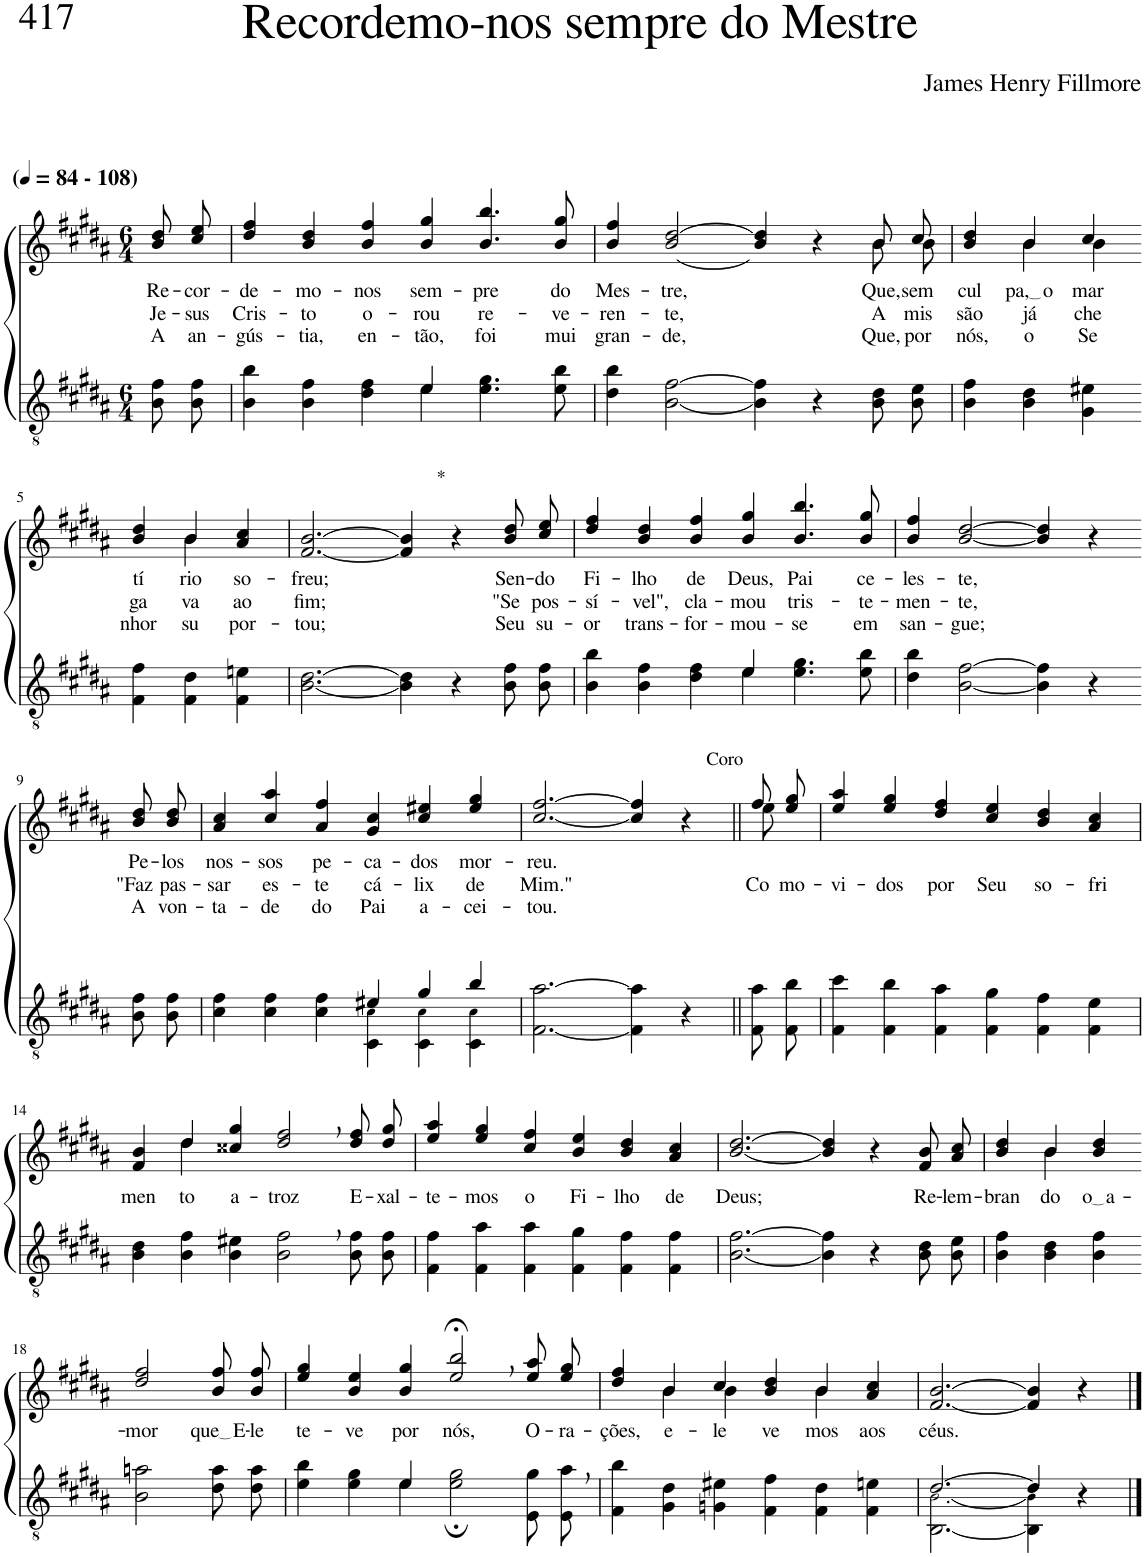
**kern	**kern	**text	**text	**text
*part2	*part1	*part1	*part1	*part1
*staff2	*staff1	*staff1	*staff1	*staff1
*I"Parte III e IV	*I"Parte I e II	*	*	*
*clefGv2	*clefG2	*	*	*
*Trd5c9	*Trd5c9	*	*	*
*k[f#c#g#d#a#]	*k[f#c#g#d#a#]	*	*	*
*M6/4	*M6/4	*	*	*
*MM84	*MM84	*	*	*
=1	=1	=1	=1	=1
!	!LO:TX:a:B:t=(	!	!	!
!	!LO:TX:a:B:t=- 108)	!	!	!
!	!	!LO:LY:b	!LO:LY:b	!LO:LY:b
8B\ 8f#\L	8b\ 8dd#\L	Re-	Je-	A
!	!	!LO:LY:b	!LO:LY:b	!LO:LY:b
8B\ 8f#\J	8cc#\ 8ee\J	-cor-	-sus	an-
=2	=2	=2	=2	=2
*^	*	*	*	*
!	!	!	!LO:LY:b	!LO:LY:b	!LO:LY:b
4B\ 4b\	2.ryy	4dd#/ 4ff#/	-de-	Cris-	-gús-
!	!	!	!LO:LY:b	!LO:LY:b	!LO:LY:b
4B\ 4f#\	.	4b/ 4dd#/	-mo-	-to	-tia,
!	!	!	!LO:LY:b	!LO:LY:b	!LO:LY:b
4d#\ 4f#\	.	4b/ 4ff#/	-nos	o-	en-
!	!	!	!LO:LY:b	!LO:LY:b	!LO:LY:b
4e\	4e/	4b/ 4gg#/	sem-	-rou	-tão,
!	!	!	!LO:LY:b	!LO:LY:b	!LO:LY:b
4.e\ 4.g#\	2ryy	4.b/ 4.bb/	-pre	re-	foi
!	!	!	!LO:LY:b	!LO:LY:b	!LO:LY:b
8e\ 8b\	.	8b/ 8gg#/	do	-ve-	mui
*v	*v	*	*	*	*
=3	=3	=3	=3	=3
!	!	!LO:LY:b	!LO:LY:b	!LO:LY:b
*	*^	*	*	*
4d#\ 4b\	4b/ 4ff#/	4ryy	Mes-	-ren-	gran-
!	!	!	!LO:LY:b	!LO:LY:b	!LO:LY:b
*	*v	*v	*	*	*
[2B\ [2f#\	[2b/ [2dd#/	-tre,	-te,	-de,
4B\] 4f#\]	4b/] 4dd#/]	.	.	.
4r	4r	.	.	.
*	*^	*	*	*
!	!	!	!LO:LY:b	!LO:LY:b	!LO:LY:b
8B\ 8d#\L	8b/L	8b\L	Que,	A	Que,
!	!	!	!LO:LY:b	!LO:LY:b	!LO:LY:b
8B\ 8e\J	8cc#/J	8b\J	sem	mis-	por
=4	=4	=4	=4	=4	=4
!	!	!	!LO:LY:b	!LO:LY:b	!LO:LY:b
4B\ 4f#\	4b/ 4dd#/	4ryy	cul-	-são	nós,
!	!	!	!LO:LY:b	!LO:LY:b	!LO:LY:b
4B\ 4d#\	4b/	4b\	pa, o	já	o
!	!	!	!LO:LY:b	!LO:LY:b	!LO:LY:b
4G#\ 4e#X\	4cc#/	4b\	mar-	che-	Se-
!!LO:LB:g=z	!!
=5-	=5-	=5-	=5-	=5-	=5-
!	!	!	!LO:LY:b	!LO:LY:b	!LO:LY:b
4F#\ 4f#\	4b/ 4dd#/	4ryy	-tí-	-ga-	-nhor
!	!	!	!LO:LY:b	!LO:LY:b	!LO:LY:b
4F#\ 4d#\	4b/	4b\	-rio	-va	su-
!	!	!	!LO:LY:b	!LO:LY:b	!LO:LY:b
4F#\ 4en\	4a#/ 4cc#/	4ryy	so-	ao	-por-
=6	=6	=6	=6	=6	=6
!	!	!	!LO:LY:b	!LO:LY:b	!LO:LY:b
*	*v	*v	*	*	*
[2.B\ [2.d#\	[2.f#/ [2.b/	-freu;	fim;	-tou;
!	!LO:TX:a:t=*	!	!	!
4B\] 4d#\]	4f#/] 4b/]	.	.	.
4r	4r	.	.	.
!	!	!LO:LY:b	!LO:LY:b	!LO:LY:b
8B\ 8f#\L	8b\ 8dd#\L	Sen-	"Se	Seu
!	!	!LO:LY:b	!LO:LY:b	!LO:LY:b
8B\ 8f#\J	8cc#\ 8ee\J	-do	pos-	su-
=7	=7	=7	=7	=7
*^	*	*	*	*
!	!	!	!LO:LY:b	!LO:LY:b	!LO:LY:b
4B\ 4b\	2.ryy	4dd#/ 4ff#/	Fi-	-sí-	-or
!	!	!	!LO:LY:b	!LO:LY:b	!LO:LY:b
4B\ 4f#\	.	4b/ 4dd#/	-lho	-vel",	trans-
!	!	!	!LO:LY:b	!LO:LY:b	!LO:LY:b
4d#\ 4f#\	.	4b/ 4ff#/	de	cla-	-for-
!	!	!	!LO:LY:b	!LO:LY:b	!LO:LY:b
4e\	4e/	4b/ 4gg#/	Deus,	-mou	-mou-
!	!	!	!LO:LY:b	!LO:LY:b	!LO:LY:b
4.e\ 4.g#\	2ryy	4.b/ 4.bb/	Pai	tris-	-se
!	!	!	!LO:LY:b	!LO:LY:b	!LO:LY:b
8e\ 8b\	.	8b/ 8gg#/	ce-	-te-	em
*v	*v	*	*	*	*
=8	=8	=8	=8	=8
!	!	!LO:LY:b	!LO:LY:b	!LO:LY:b
4d#\ 4b\	4b/ 4ff#/	-les-	-men-	san-
!	!	!LO:LY:b	!LO:LY:b	!LO:LY:b
[2B\ [2f#\	[2b/ [2dd#/	-te,	-te,	-gue;
4B\] 4f#\]	4b/] 4dd#/]	.	.	.
4r	4r	.	.	.
!!LO:LB:g=z
=9-	=9-	=9-	=9-	=9-
!	!	!LO:LY:b	!LO:LY:b	!LO:LY:b
8B\ 8f#\L	8b\ 8dd#\L	Pe-	"Faz	A
!	!	!LO:LY:b	!LO:LY:b	!LO:LY:b
8B\ 8f#\J	8b\ 8dd#\J	-los	pas-	von-
=10	=10	=10	=10	=10
*^	*	*	*	*
!	!	!	!LO:LY:b	!LO:LY:b	!LO:LY:b
2.ryy	4c#\ 4f#\	4a#/ 4cc#/	nos-	-sar	-ta-
!	!	!	!LO:LY:b	!LO:LY:b	!LO:LY:b
.	4c#\ 4f#\	4cc#/ 4aa#/	-sos	es-	-de
!	!	!	!LO:LY:b	!LO:LY:b	!LO:LY:b
.	4c#\ 4f#\	4a#/ 4ff#/	pe-	-te	do
!	!	!	!LO:LY:b	!LO:LY:b	!LO:LY:b
4e#X/	4C#\ 4c#!\	4g#/ 4cc#/	-ca-	cá-	Pai
!	!	!	!LO:LY:b	!LO:LY:b	!LO:LY:b
4g#/	4C#\ 4c#!\	4cc#/ 4ee#X/	-dos	-lix	a-
!	!	!	!LO:LY:b	!LO:LY:b	!LO:LY:b
4b/	4C#\ 4c#!\	4ee#/ 4gg#/	mor-	de	-cei-
=11	=11	=11	=11	=11	=11
!	!	!	!LO:LY:b	!LO:LY:b	!LO:LY:b
*v	*v	*	*	*	*
[2.F#\ [2.a#\	[2.cc#/ [2.ff#/	-reu.	Mim."	-tou.
4F#\] 4a#\]	4cc#/] 4ff#/]	.	.	.
!	!LO:TX:a:t=Coro	!	!	!
4r	4r	.	.	.
=12||	=12||	=12||	=12||	=12||
*	*^	*	*	*
!	!	!	!	!LO:LY:b	!
8F#\ 8a#\L	8ff#\L	8ee\	.	Co-	.
!	!	!	!	!LO:LY:b	!
8F#\ 8b\J	8ee\ 8gg#\J	8ryy	.	-mo-	.
=13	=13	=13	=13	=13	=13
!	!	!	!	!LO:LY:b	!
*	*v	*v	*	*	*
4F#\ 4cc#\	4ee/ 4aa#/	.	-vi-	.
!	!	!	!LO:LY:b	!
4F#\ 4b\	4ee/ 4gg#/	.	-dos	.
!	!	!	!LO:LY:b	!
4F#\ 4a#\	4dd#/ 4ff#/	.	por	.
!	!	!	!LO:LY:b	!
4F#\ 4g#\	4cc#/ 4ee/	.	Seu	.
!	!	!	!LO:LY:b	!
4F#\ 4f#\	4b/ 4dd#/	.	so-	.
!	!	!	!LO:LY:b	!
4F#\ 4e\	4a#/ 4cc#/	.	-fri-	.
!!LO:LB:g=z
=14	=14	=14	=14	=14
!	!	!LO:LY:b	!	!
*	*^	*	*	*
4B\ 4d#\	4f#/ 4b/	4ryy	-men-	.	.
!	!	!	!LO:LY:b	!	!
4B\ 4f#\	4dd#/	4dd#\	-to	.	.
!	!	!	!LO:LY:b	!	!
4B\ 4e#X\	4cc##X/ 4gg#/	1ryy	a-	.	.
!	!	!	!LO:LY:b	!	!
2B\, 2f#\,	2dd#/, 2ff#/,	.	-troz	.	.
!	!	!	!LO:LY:b	!	!
8B\ 8f#\L	8dd#\ 8ff#\L	.	E-	.	.
!	!	!	!LO:LY:b	!	!
8B\ 8f#\J	8dd#\ 8gg#\J	.	-xal-	.	.
*	*v	*v	*	*	*
=15	=15	=15	=15	=15
!	!	!LO:LY:b	!	!
4F#\ 4f#\	4ee/ 4aa#/	-te-	.	.
!	!	!LO:LY:b	!	!
4F#\ 4a#\	4ee/ 4gg#/	-mos	.	.
!	!	!LO:LY:b	!	!
4F#\ 4a#\	4cc#/ 4ff#/	o	.	.
!	!	!LO:LY:b	!	!
4F#\ 4g#\	4b/ 4ee/	Fi-	.	.
!	!	!LO:LY:b	!	!
4F#\ 4f#\	4b/ 4dd#/	-lho	.	.
!	!	!LO:LY:b	!	!
4F#\ 4f#\	4a#/ 4cc#/	de	.	.
=16	=16	=16	=16	=16
!	!	!LO:LY:b	!	!
[2.B\ [2.f#\	[2.b/ [2.dd#/	Deus;	.	.
4B\] 4f#\]	4b/] 4dd#/]	.	.	.
4r	4r	.	.	.
!	!	!LO:LY:b	!	!
8B\ 8d#\L	8f#/ 8b/L	Re-	.	.
!	!	!LO:LY:b	!	!
8B\ 8e\J	8a#/ 8cc#/J	-lem-	.	.
=17	=17	=17	=17	=17
!	!	!LO:LY:b	!	!
*	*^	*	*	*
4B\ 4f#\	4b/ 4dd#/	4ryy	-bran-	.	.
!	!	!	!LO:LY:b	!	!
4B\ 4d#\	4b/	4b\	-do	.	.
!	!	!	!LO:LY:b	!	!
4B\ 4f#\	4b/ 4dd#/	4ryy	o a	.	.
!!LO:LB:g=z
=18-	=18-	=18-	=18-	=18-	=18-
!	!	!	!LO:LY:b	!	!
*	*v	*v	*	*	*
2B\ 2an\	2dd#/ 2ff#/	-mor	.	.
!	!	!LO:LY:b	!	!
8d#\ 8a\L	8b\ 8ff#\L	que E	.	.
!	!	!LO:LY:b	!	!
8d#\ 8a\J	8b\ 8ff#\J	-le	.	.
=19	=19	=19	=19	=19
*^	*	*	*	*
!	!	!	!LO:LY:b	!	!
2ryy	4e\ 4b\	4ee/ 4gg#/	te-	.	.
!	!	!	!LO:LY:b	!	!
.	4e\ 4g#\	4b/ 4ee/	-ve	.	.
!	!	!	!LO:LY:b	!	!
4e/	4e\	4b/ 4gg#/	por	.	.
!	!	!	!LO:LY:b	!	!
2.ryy	2e\; 2g#\;	2ee/;<, 2bb/;<,	nós,	.	.
!	!	!	!LO:LY:b	!	!
.	8E\ 8g#\L	8ee\ 8aa#\L	O-	.	.
!	!	!	!LO:LY:b	!	!
.	8E\ 8a#\J	8ee\ 8gg#\J	-ra-	.	.
=20	=20	=20	=20	=20	=20
!	!	!	!LO:LY:b	!	!
*v	*v	*^	*	*	*
4F#\ 4b\	4dd#/ 4ff#/	4ryy	-ções,	.	.
!	!	!	!LO:LY:b	!	!
4G#\ 4d#\	4b/	4b\	e-	.	.
!	!	!	!LO:LY:b	!	!
4Gn\ 4e#X\	4cc#/	4b\	-le-	.	.
!	!	!	!LO:LY:b	!	!
4F#\ 4f#\	4b/ 4dd#/	4ryy	-ve-	.	.
!	!	!	!LO:LY:b	!	!
4F#\ 4d#\	4b/	4b\	-mos	.	.
!	!	!	!LO:LY:b	!	!
4F#\ 4en\	4a#/ 4cc#/	4ryy	aos	.	.
=21	=21	=21	=21	=21	=21
*^	*	*	*	*	*
!	!	!	!	!LO:LY:b	!	!
*	*	*v	*v	*	*	*
[2.d#/	[2.BB\ [2.B!\	[2.f#/ [2.b/	céus.	.	.
4d#/]	4BB\] 4B!\]	4f#/] 4b/]	.	.	.
4r	4ryy	4r	.	.	.
*v	*v	*	*	*	*
==	==	==	==	==
*-	*-	*-	*-	*-
